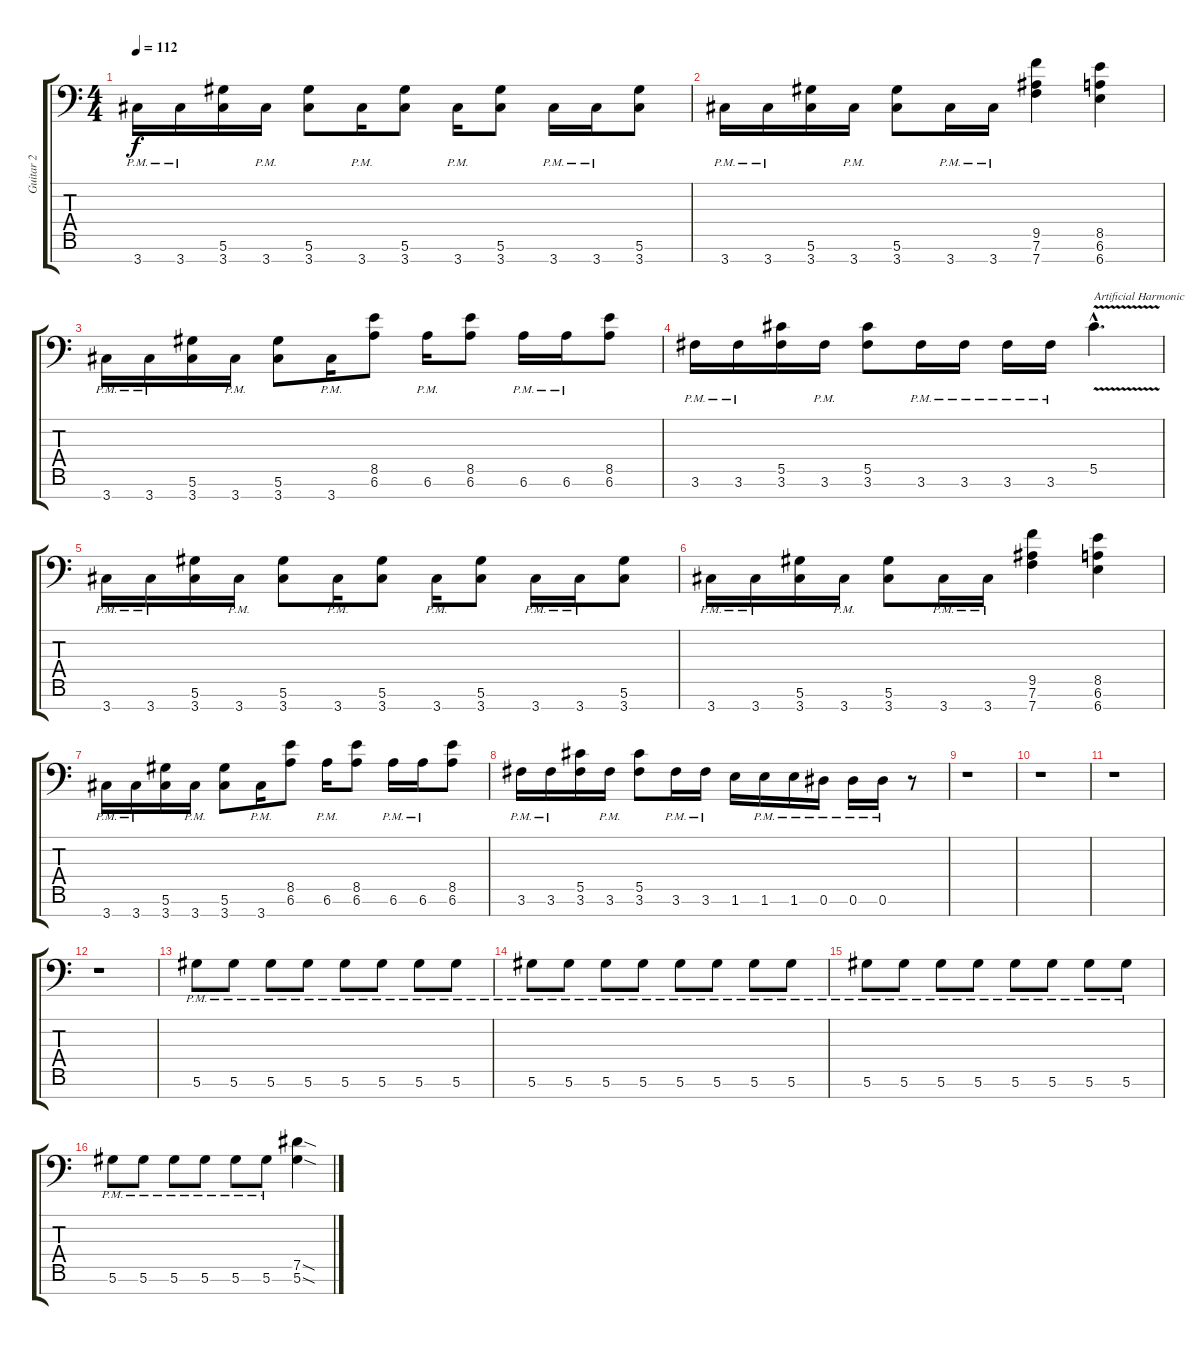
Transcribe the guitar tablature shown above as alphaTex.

\track ("Guitar 2" "Guitar 2") {instrument distortionguitar}
\staff {score tabs}
\tuning (Eb4 Bb3 Gb3 Db3 Ab2 Eb2 Bb1) {hide}
\ts (4 4)
\tempo 112
\clef f4
\ks c
3.7{pm}.16{dy f} 3.7{pm}.16 (5.6 3.7).16 3.7{pm}.16 (5.6 3.7).8 3.7{pm}.16 (5.6 3.7).8 3.7{pm}.16 (5.6 3.7).8 3.7{pm}.16 3.7{pm}.16 (5.6 3.7).8 |
3.7{pm}.16 3.7{pm}.16 (5.6 3.7).16 3.7{pm}.16 (5.6 3.7).8 3.7{pm}.16 3.7{pm}.16 (9.5 7.6 7.7).4 (8.5 6.6 6.7).4 |
3.7{pm}.16 3.7{pm}.16 (5.6 3.7).16 3.7{pm}.16 (5.6 3.7).8 3.7{pm}.16 (8.5 6.6).8 6.6{pm}.16 (8.5 6.6).8 6.6{pm}.16 6.6{pm}.16 (8.5 6.6).8 |
3.6{pm}.16 3.6{pm}.16 (5.5 3.6).16 3.6{pm}.16 (5.5 3.6).8 3.6{pm}.16 3.6{pm}.16 3.6{pm}.16 3.6{pm}.16 5.5{v hac}.4{d txt "Artificial Harmonic" instrument guitarharmonics} |
3.7{pm}.16{instrument distortionguitar} 3.7{pm}.16 (5.6 3.7).16 3.7{pm}.16 (5.6 3.7).8 3.7{pm}.16 (5.6 3.7).8 3.7{pm}.16 (5.6 3.7).8 3.7{pm}.16 3.7{pm}.16 (5.6 3.7).8 |
3.7{pm}.16 3.7{pm}.16 (5.6 3.7).16 3.7{pm}.16 (5.6 3.7).8 3.7{pm}.16 3.7{pm}.16 (9.5 7.6 7.7).4 (8.5 6.6 6.7).4 |
3.7{pm}.16 3.7{pm}.16 (5.6 3.7).16 3.7{pm}.16 (5.6 3.7).8 3.7{pm}.16 (8.5 6.6).8 6.6{pm}.16 (8.5 6.6).8 6.6{pm}.16 6.6{pm}.16 (8.5 6.6).8 |
3.6{pm}.16 3.6{pm}.16 (5.5 3.6).16 3.6{pm}.16 (5.5 3.6).8 3.6{pm}.16 3.6{pm}.16 1.6.16 1.6{pm}.16 1.6{pm}.16 0.6{pm}.16 0.6{pm}.16 0.6{pm}.16 r.8 |
r.1 |
r.1 |
r.1 |
r.1 |
5.6{pm}.8 5.6{pm}.8 5.6{pm}.8 5.6{pm}.8 5.6{pm}.8 5.6{pm}.8 5.6{pm}.8 5.6{pm}.8 |
5.6{pm}.8 5.6{pm}.8 5.6{pm}.8 5.6{pm}.8 5.6{pm}.8 5.6{pm}.8 5.6{pm}.8 5.6{pm}.8 |
5.6{pm}.8 5.6{pm}.8 5.6{pm}.8 5.6{pm}.8 5.6{pm}.8 5.6{pm}.8 5.6{pm}.8 5.6{pm}.8 |
5.6{pm}.8 5.6{pm}.8 5.6{pm}.8 5.6{pm}.8 5.6{pm}.8 5.6{pm}.8 (7.5{sod} 5.6{sod}).4
